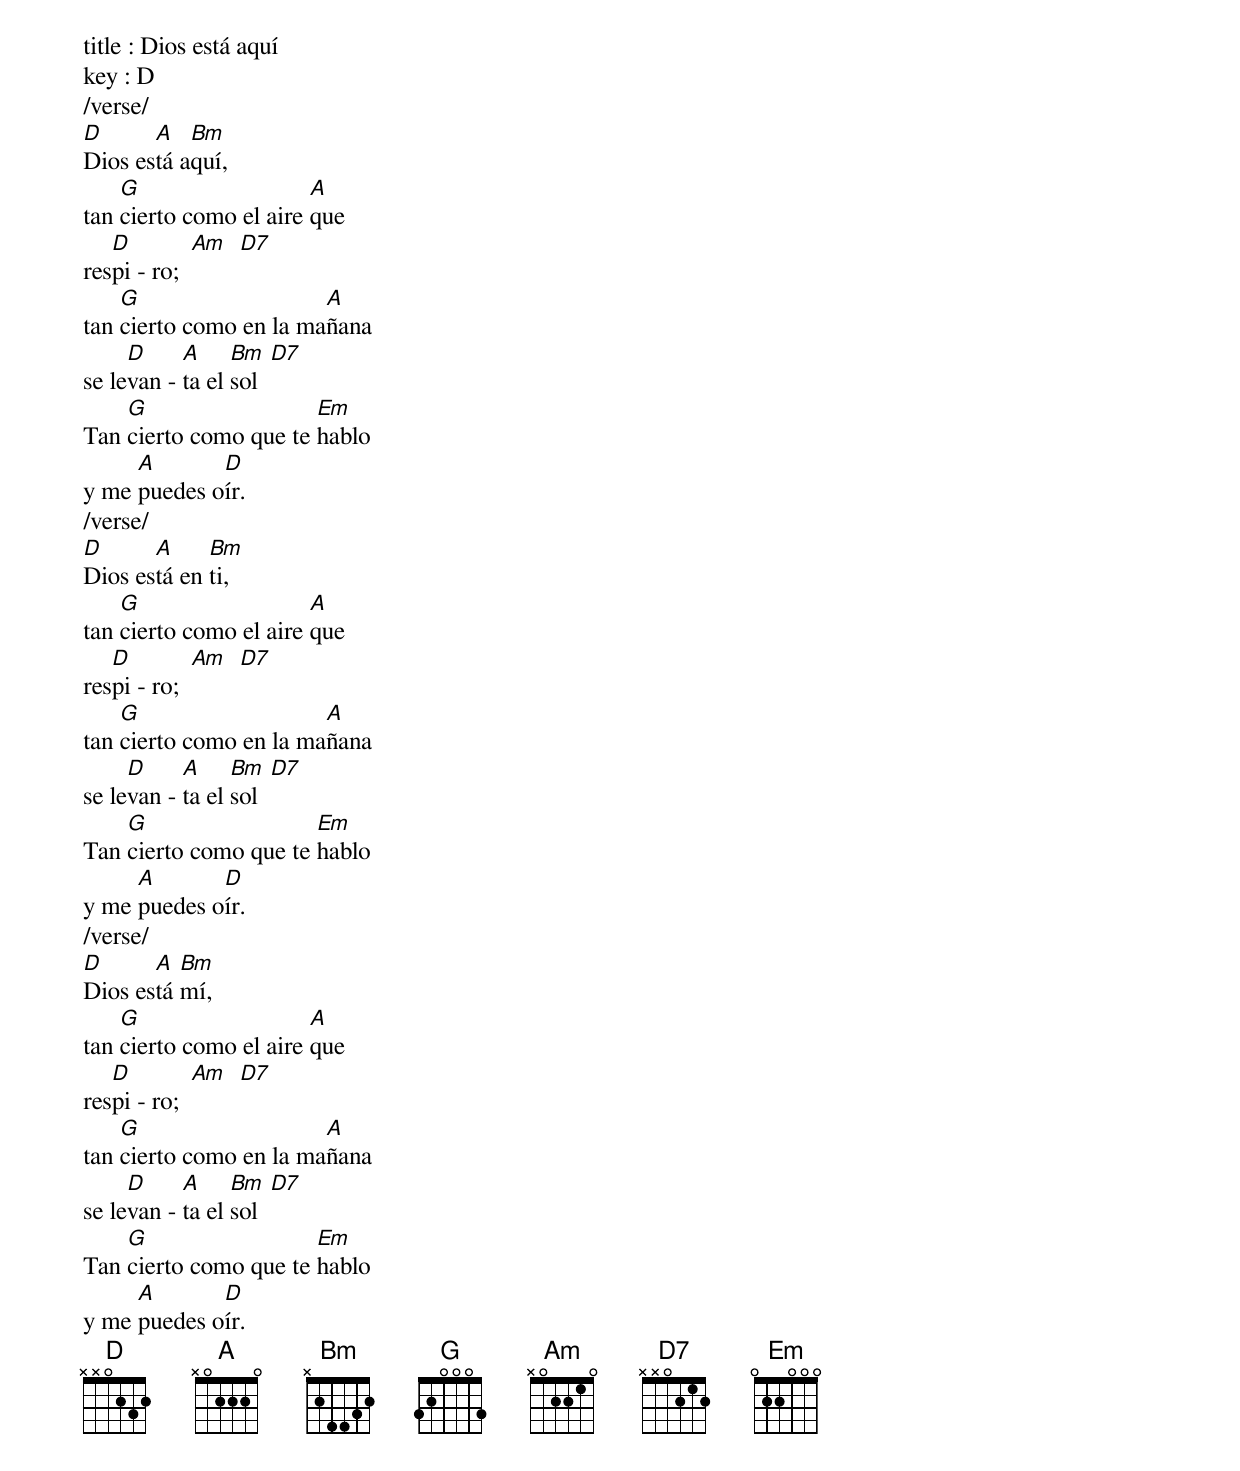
title : Dios está aquí
key : D
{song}
/verse/
[D]Dios es[A]tá a[Bm]quí,
tan [G]cierto como el aire [A]que
res[D]pi - ro;  [Am]  [D7]
tan [G]cierto como en la ma[A]ñana
se le[D]van - [A]ta el [Bm]sol  [D7]
Tan [G]cierto como que te [Em]hablo
y me [A]puedes o[D]ír.
/verse/
[D]Dios es[A]tá en [Bm]ti,
tan [G]cierto como el aire [A]que
res[D]pi - ro;  [Am]  [D7]
tan [G]cierto como en la ma[A]ñana
se le[D]van - [A]ta el [Bm]sol  [D7]
Tan [G]cierto como que te [Em]hablo
y me [A]puedes o[D]ír.
/verse/
[D]Dios es[A]tá [Bm]mí,
tan [G]cierto como el aire [A]que
res[D]pi - ro;  [Am]  [D7]
tan [G]cierto como en la ma[A]ñana
se le[D]van - [A]ta el [Bm]sol  [D7]
Tan [G]cierto como que te [Em]hablo
y me [A]puedes o[D]ír.
